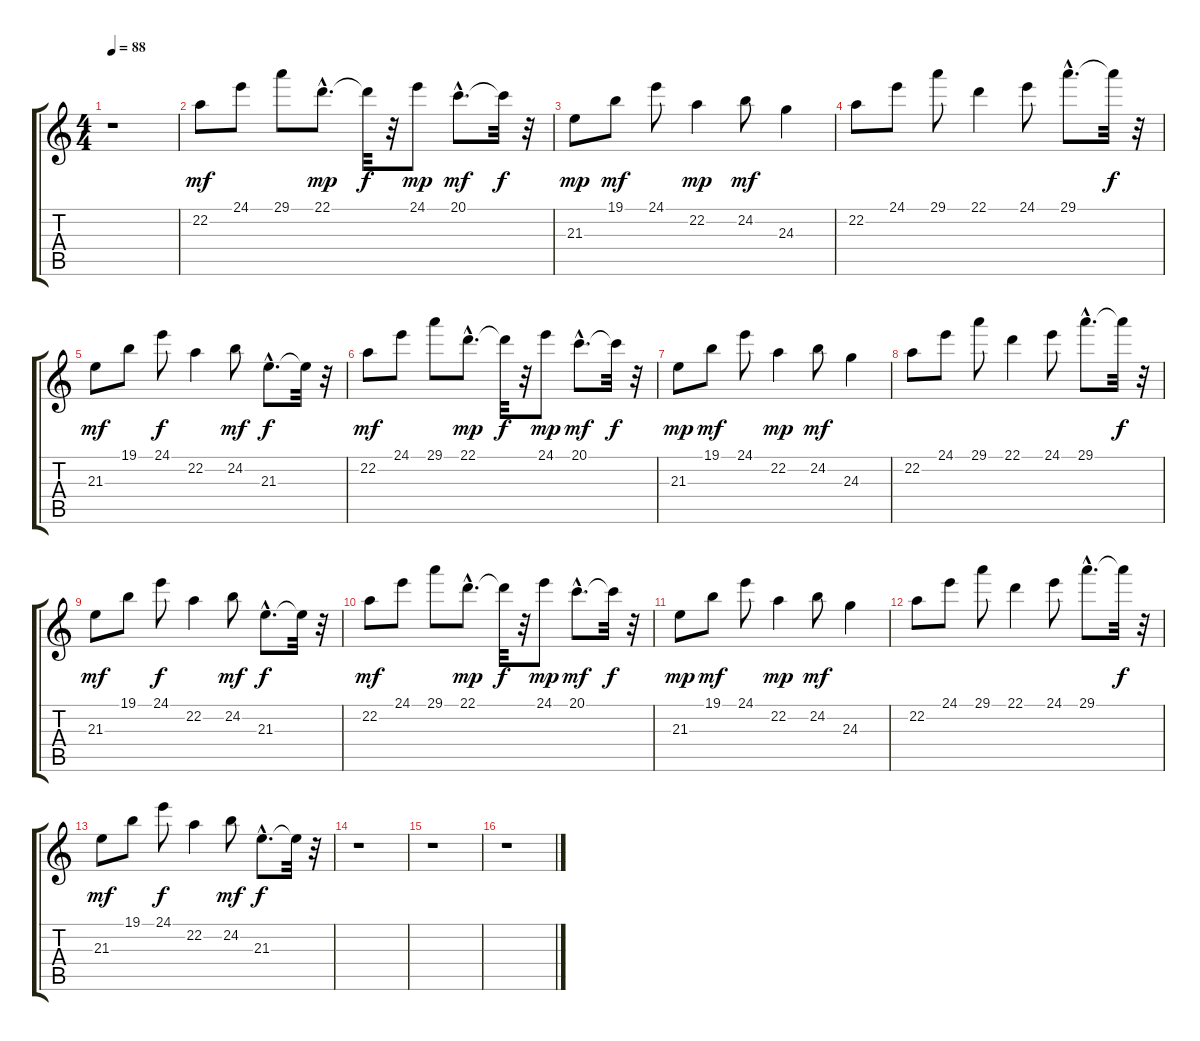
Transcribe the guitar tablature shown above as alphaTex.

\track "" {instrument lead4chiff}
\staff {score tabs}
\tuning (E4 B3 G3 D3 A2 E2) {hide}
\ts (4 4)
\tempo 88
\clef g2
\ks c
r.1{dy mf instrument lead4chiff} |
22.2.8 24.1.8 29.1.8 22.1{hac}.8{d dy mp} 22.1{t}.32{dy f} r.32 24.1.8{dy mp} 20.1{hac}.8{d dy mf} 20.1{t}.32{dy f} r.32 |
21.3.8{dy mp} 19.1.8{dy mf} 24.1.8 22.2.4{dy mp} 24.2.8{dy mf} 24.3.4 |
22.2.8 24.1.8 29.1.8 22.1.4 24.1.8 29.1{hac}.8{d} 29.1{t}.32{dy f} r.32 |
21.3.8{dy mf} 19.1.8 24.1.8{dy f} 22.2.4 24.2.8{dy mf} 21.3{hac}.8{d dy f} 21.3{t}.32 r.32 |
22.2.8{dy mf} 24.1.8 29.1.8 22.1{hac}.8{d dy mp} 22.1{t}.32{dy f} r.32 24.1.8{dy mp} 20.1{hac}.8{d dy mf} 20.1{t}.32{dy f} r.32 |
21.3.8{dy mp} 19.1.8{dy mf} 24.1.8 22.2.4{dy mp} 24.2.8{dy mf} 24.3.4 |
22.2.8 24.1.8 29.1.8 22.1.4 24.1.8 29.1{hac}.8{d} 29.1{t}.32{dy f} r.32 |
21.3.8{dy mf} 19.1.8 24.1.8{dy f} 22.2.4 24.2.8{dy mf} 21.3{hac}.8{d dy f} 21.3{t}.32 r.32 |
22.2.8{dy mf} 24.1.8 29.1.8 22.1{hac}.8{d dy mp} 22.1{t}.32{dy f} r.32 24.1.8{dy mp} 20.1{hac}.8{d dy mf} 20.1{t}.32{dy f} r.32 |
21.3.8{dy mp} 19.1.8{dy mf} 24.1.8 22.2.4{dy mp} 24.2.8{dy mf} 24.3.4 |
22.2.8 24.1.8 29.1.8 22.1.4 24.1.8 29.1{hac}.8{d} 29.1{t}.32{dy f} r.32 |
21.3.8{dy mf} 19.1.8 24.1.8{dy f} 22.2.4 24.2.8{dy mf} 21.3{hac}.8{d dy f} 21.3{t}.32 r.32 |
r.1 |
r.1 |
r.1
